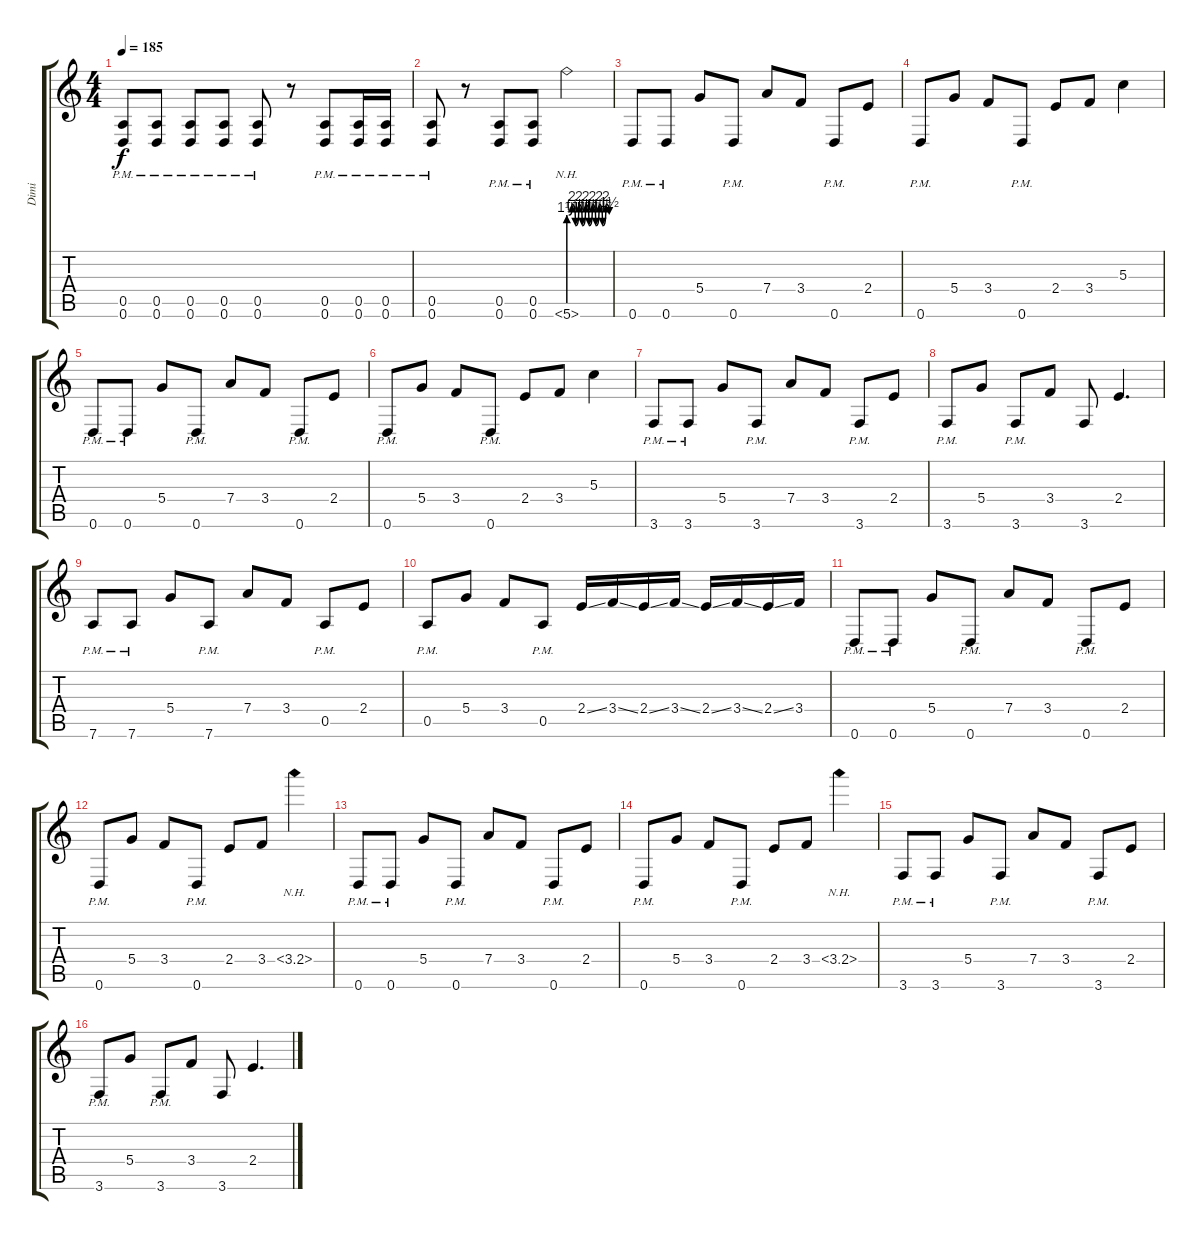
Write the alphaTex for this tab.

\track ("Dimi" "Dimi") {instrument distortionguitar}
\staff {score tabs}
\tuning (E4 B3 G3 D3 A2 D2) {hide}
\ts (4 4)
\tempo 185
\clef g2
\ks c
(0.5{pm} 0.6{pm}).8{dy f} (0.5{pm} 0.6{pm}).8 (0.5{pm} 0.6{pm}).8 (0.5{pm} 0.6{pm}).8 (0.5{pm} 0.6{pm}).8 r.8 (0.5{pm} 0.6{pm}).8 (0.5{pm} 0.6{pm}).16 (0.5{pm} 0.6{pm}).16 |
(0.5{pm} 0.6{pm}).8 r.8 (0.5{pm} 0.6{pm}).8 (0.5{pm} 0.6{pm}).8 5.6{be (custom 0 6 5 8 10 4 15 8 20 4 25 8 30 4 35 8 40 4 45 8 50 4 55 8 60 6) nh}.2 |
0.6{pm}.8 0.6{pm}.8 5.4.8 0.6{pm}.8 7.4.8 3.4.8 0.6{pm}.8 2.4.8 |
0.6{pm}.8 5.4.8 3.4.8 0.6{pm}.8 2.4.8 3.4.8 5.3.4 |
0.6{pm}.8 0.6{pm}.8 5.4.8 0.6{pm}.8 7.4.8 3.4.8 0.6{pm}.8 2.4.8 |
0.6{pm}.8 5.4.8 3.4.8 0.6{pm}.8 2.4.8 3.4.8 5.3.4 |
3.6{pm}.8 3.6{pm}.8 5.4.8 3.6{pm}.8 7.4.8 3.4.8 3.6{pm}.8 2.4.8 |
3.6{pm}.8 5.4.8 3.6{pm}.8 3.4.8 3.6.8 2.4.4{d} |
7.6{pm}.8 7.6{pm}.8 5.4.8 7.6{pm}.8 7.4.8 3.4.8 0.5{pm}.8 2.4.8 |
0.5{pm}.8 5.4.8 3.4.8 0.5{pm}.8 2.4{ss}.16 3.4{ss}.16 2.4{ss}.16 3.4{ss}.16 2.4{ss}.16 3.4{ss}.16 2.4{ss}.16 3.4.16 |
0.6{pm}.8 0.6{pm}.8 5.4.8 0.6{pm}.8 7.4.8 3.4.8 0.6{pm}.8 2.4.8 |
0.6{pm}.8 5.4.8 3.4.8 0.6{pm}.8 2.4.8 3.4.8 3.4{nh}.4 |
0.6{pm}.8 0.6{pm}.8 5.4.8 0.6{pm}.8 7.4.8 3.4.8 0.6{pm}.8 2.4.8 |
0.6{pm}.8 5.4.8 3.4.8 0.6{pm}.8 2.4.8 3.4.8 3.4{nh}.4 |
3.6{pm}.8 3.6{pm}.8 5.4.8 3.6{pm}.8 7.4.8 3.4.8 3.6{pm}.8 2.4.8 |
3.6{pm}.8 5.4.8 3.6{pm}.8 3.4.8 3.6.8 2.4.4{d}
